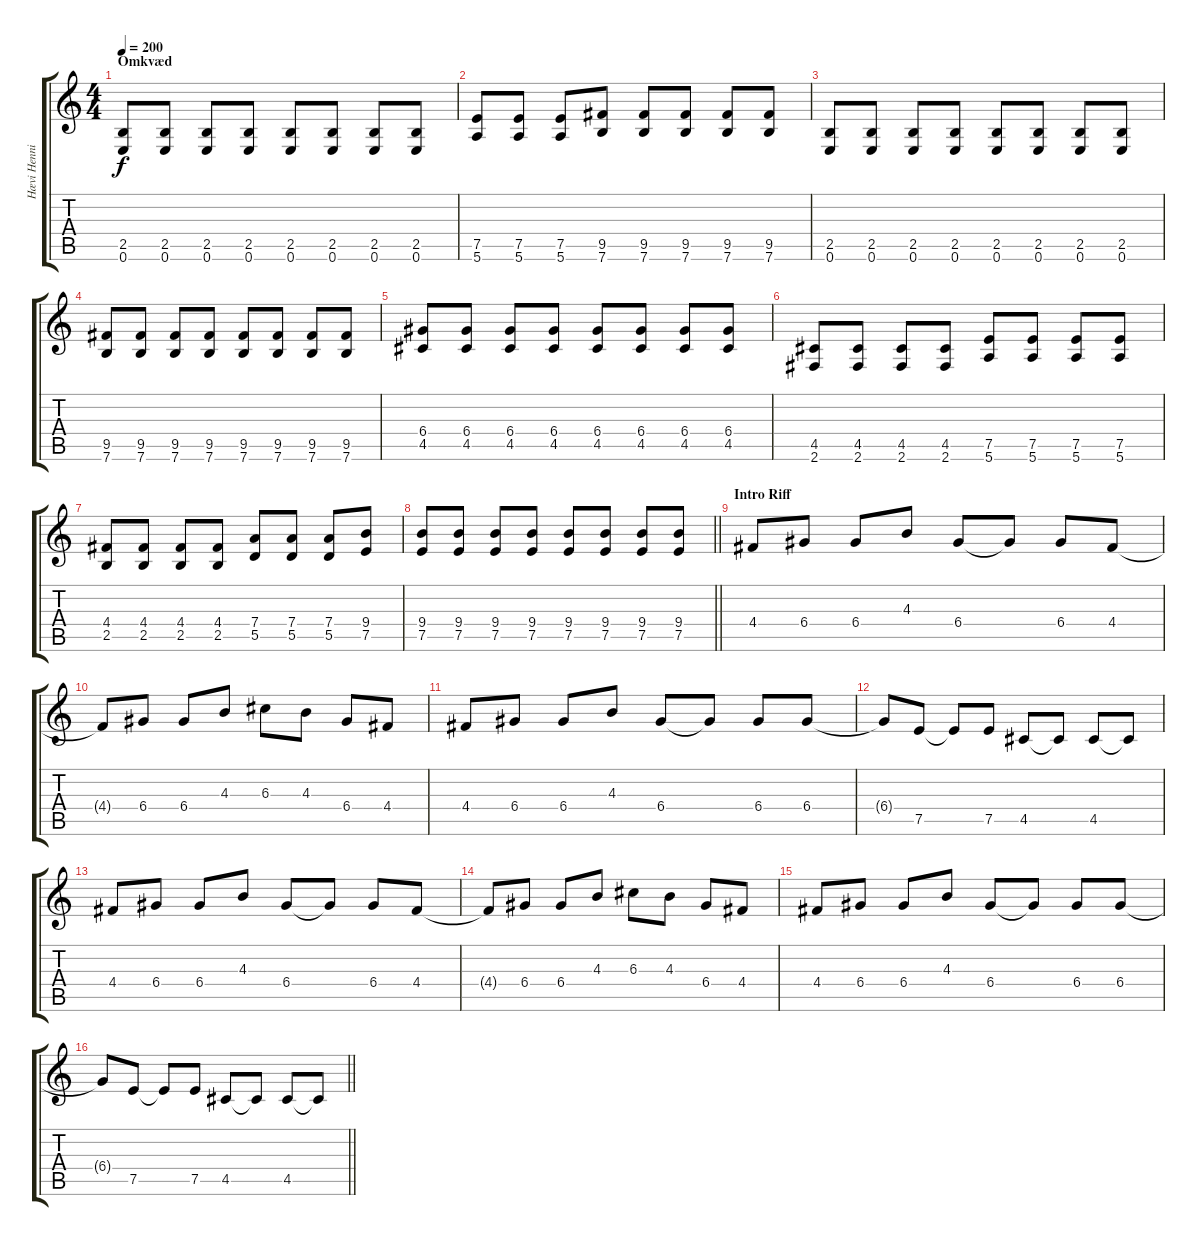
\track ("Hævi Henning Lead og Solo" "Hævi Henni") {instrument distortionguitar}
\staff {score tabs}
\tuning (E4 B3 G3 D3 A2 E2) {hide}
\ts (4 4)
\section ("" "Omkvæd")
\tempo 200
\clef g2
\ks c
(2.5 0.6).8{dy f} (2.5 0.6).8 (2.5 0.6).8 (2.5 0.6).8 (2.5 0.6).8 (2.5 0.6).8 (2.5 0.6).8 (2.5 0.6).8 |
(7.5 5.6).8 (7.5 5.6).8 (7.5 5.6).8 (9.5 7.6).8 (9.5 7.6).8 (9.5 7.6).8 (9.5 7.6).8 (9.5 7.6).8 |
(2.5 0.6).8 (2.5 0.6).8 (2.5 0.6).8 (2.5 0.6).8 (2.5 0.6).8 (2.5 0.6).8 (2.5 0.6).8 (2.5 0.6).8 |
(9.5 7.6).8 (9.5 7.6).8 (9.5 7.6).8 (9.5 7.6).8 (9.5 7.6).8 (9.5 7.6).8 (9.5 7.6).8 (9.5 7.6).8 |
(6.4 4.5).8 (6.4 4.5).8 (6.4 4.5).8 (6.4 4.5).8 (6.4 4.5).8 (6.4 4.5).8 (6.4 4.5).8 (6.4 4.5).8 |
(4.5 2.6).8 (4.5 2.6).8 (4.5 2.6).8 (4.5 2.6).8 (7.5 5.6).8 (7.5 5.6).8 (7.5 5.6).8 (7.5 5.6).8 |
(4.4 2.5).8 (4.4 2.5).8 (4.4 2.5).8 (4.4 2.5).8 (7.4 5.5).8 (7.4 5.5).8 (7.4 5.5).8 (9.4 7.5).8 |
\barLineRight lightlight
(9.4 7.5).8 (9.4 7.5).8 (9.4 7.5).8 (9.4 7.5).8 (9.4 7.5).8 (9.4 7.5).8 (9.4 7.5).8 (9.4 7.5).8 |
\section ("" "Intro Riff")
4.4.8 6.4.8 6.4.8 4.3.8 6.4.8 6.4{t}.8 6.4.8 4.4.8 |
4.4{t}.8 6.4.8 6.4.8 4.3.8 6.3.8 4.3.8 6.4.8 4.4.8 |
4.4.8 6.4.8 6.4.8 4.3.8 6.4.8 6.4{t}.8 6.4.8 6.4.8 |
6.4{t}.8 7.5.8 7.5{t}.8 7.5.8 4.5.8 4.5{t}.8 4.5.8 4.5{t}.8 |
4.4.8 6.4.8 6.4.8 4.3.8 6.4.8 6.4{t}.8 6.4.8 4.4.8 |
4.4{t}.8 6.4.8 6.4.8 4.3.8 6.3.8 4.3.8 6.4.8 4.4.8 |
4.4.8 6.4.8 6.4.8 4.3.8 6.4.8 6.4{t}.8 6.4.8 6.4.8 |
\barLineRight lightlight
6.4{t}.8 7.5.8 7.5{t}.8 7.5.8 4.5.8 4.5{t}.8 4.5.8 4.5{t}.8
